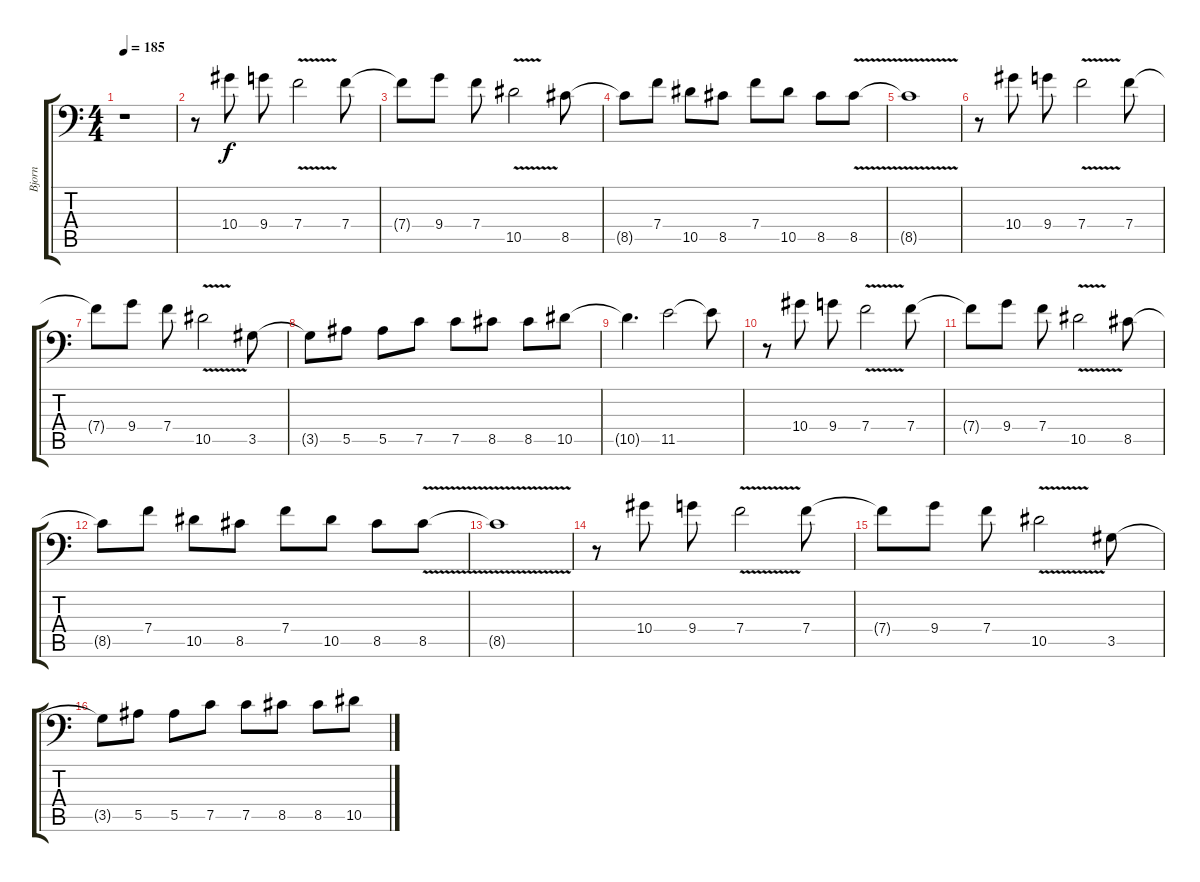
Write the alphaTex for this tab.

\track ("Bjorn" "Bjorn") {instrument distortionguitar}
\staff {score tabs}
\tuning (C4 G3 Eb3 Bb2 F2 Bb1) {hide}
\ts (4 4)
\tempo 185
\clef f4
\ks c
r.1{dy f} |
r.8 10.4.8 9.4.8 7.4{v}.2 7.4.8 |
7.4{t}.8 9.4.8 7.4.8 10.5{v}.2 8.5.8 |
8.5{t}.8 7.4.8 10.5.8 8.5.8 7.4.8 10.5.8 8.5.8 8.5{v}.8 |
8.5{t}.1 |
r.8 10.4.8 9.4.8 7.4{v}.2 7.4.8 |
7.4{t}.8 9.4.8 7.4.8 10.5{v}.2 3.5.8 |
3.5{t}.8 5.5.8 5.5.8 7.5.8 7.5.8 8.5.8 8.5.8 10.5.8 |
10.5{t}.4{d} 11.5.2 11.5{t}.8 |
r.8 10.4.8 9.4.8 7.4{v}.2 7.4.8 |
7.4{t}.8 9.4.8 7.4.8 10.5{v}.2 8.5.8 |
8.5{t}.8 7.4.8 10.5.8 8.5.8 7.4.8 10.5.8 8.5.8 8.5{v}.8 |
8.5{t}.1 |
r.8 10.4.8 9.4.8 7.4{v}.2 7.4.8 |
7.4{t}.8 9.4.8 7.4.8 10.5{v}.2 3.5.8 |
3.5{t}.8 5.5.8 5.5.8 7.5.8 7.5.8 8.5.8 8.5.8 10.5.8
